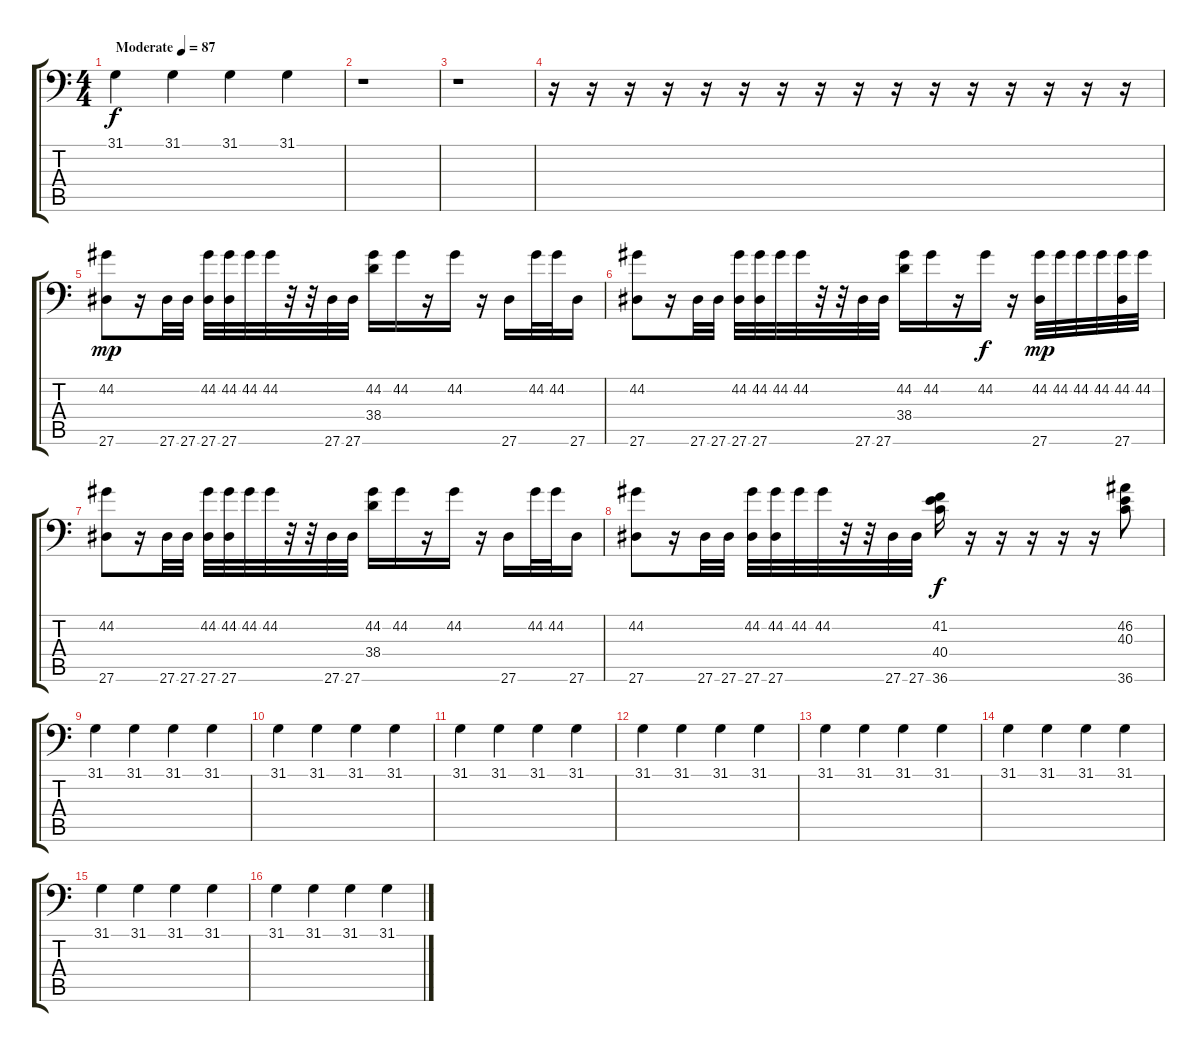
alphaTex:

\track "" {instrument acousticgrandpiano}
\staff {score tabs}
\tuning (C-1 C-1 C-1 C-1 C-1 C-1) {hide}
\ts (4 4)
\tempo (87 "Moderate")
\clef f4
\ks c
31.1.4{dy f instrument acousticgrandpiano} 31.1.4 31.1.4 31.1.4 |
r.1 |
r.1 |
r.16 r.16 r.16 r.16 r.16 r.16 r.16 r.16 r.16 r.16 r.16 r.16 r.16 r.16 r.16 r.16 |
(44.2 27.6).8{dy mp} r.16 27.6.32 27.6.32 (44.2 27.6).32 (44.2 27.6).32 44.2.32 44.2.32 r.32 r.32 27.6.32 27.6.32 (44.2 38.4).16 44.2.16 r.16 44.2.16 r.16 27.6.16 44.2.32 44.2.32 27.6.16 |
(44.2 27.6).8 r.16 27.6.32 27.6.32 (44.2 27.6).32 (44.2 27.6).32 44.2.32 44.2.32 r.32 r.32 27.6.32 27.6.32 (44.2 38.4).16 44.2.16 r.16 44.2.16{dy f} r.16 (44.2 27.6).32{dy mp} 44.2.32 44.2.32 44.2.32 (44.2 27.6).32 44.2.32 |
(44.2 27.6).8 r.16 27.6.32 27.6.32 (44.2 27.6).32 (44.2 27.6).32 44.2.32 44.2.32 r.32 r.32 27.6.32 27.6.32 (44.2 38.4).16 44.2.16 r.16 44.2.16 r.16 27.6.16 44.2.32 44.2.32 27.6.16 |
(44.2 27.6).8 r.16 27.6.32 27.6.32 (44.2 27.6).32 (44.2 27.6).32 44.2.32 44.2.32 r.32 r.32 27.6.32 27.6.32 (41.2 40.4 36.6).16{dy f} r.16 r.16 r.16 r.16 r.16 (46.2 40.3 36.6).8 |
31.1.4 31.1.4 31.1.4 31.1.4 |
31.1.4 31.1.4 31.1.4 31.1.4 |
31.1.4 31.1.4 31.1.4 31.1.4 |
31.1.4 31.1.4 31.1.4 31.1.4 |
31.1.4 31.1.4 31.1.4 31.1.4 |
31.1.4 31.1.4 31.1.4 31.1.4 |
31.1.4 31.1.4 31.1.4 31.1.4 |
31.1.4 31.1.4 31.1.4 31.1.4
